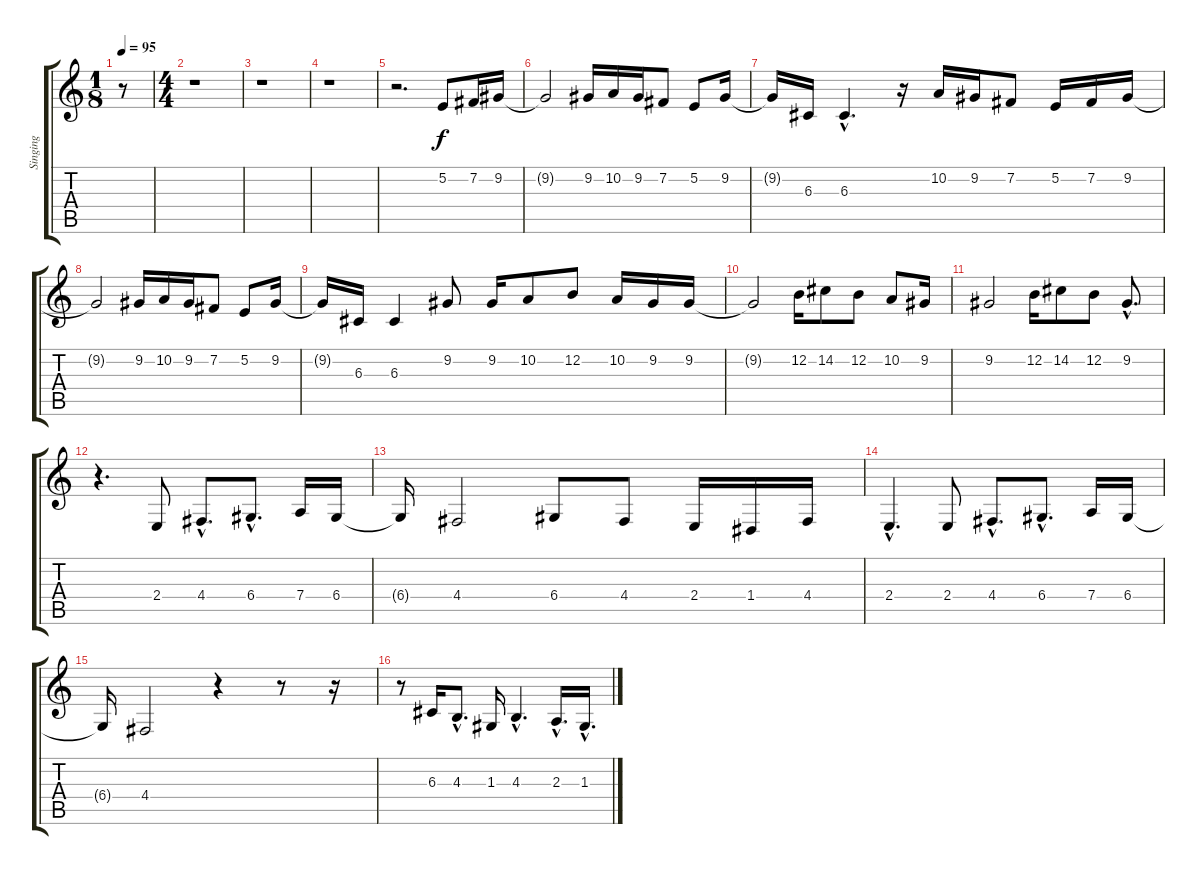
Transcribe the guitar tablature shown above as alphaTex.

\track ("Singing" "Singing") {instrument lead1square}
\staff {score tabs}
\tuning (E4 B3 G3 D3 A2 E2) {hide}
\ts (1 8)
\tempo 95
\clef g2
\ks c
r.8{dy f instrument lead1square} |
\ts (4 4)
r.1 |
r.1 |
r.1 |
r.2{d} 5.2.8 7.2.16 9.2.16 |
9.2{t}.2 9.2.16 10.2.16 9.2.16 7.2.8 5.2.8 9.2.16 |
9.2{t}.16 6.3.16 6.3{hac}.4{d} r.16 10.2.16 9.2.16 7.2.8 5.2.16 7.2.16 9.2.16 |
9.2{t}.2 9.2.16 10.2.16 9.2.16 7.2.8 5.2.8 9.2.16 |
9.2{t}.16 6.3.16 6.3.4 9.2.8 9.2.16 10.2.8 12.2.8 10.2.16 9.2.16 9.2.16 |
9.2{t}.2 12.2.16 14.2.8 12.2.8 10.2.8 9.2.16 |
9.2.2 12.2.16 14.2.8 12.2.8 9.2{hac}.8{d} |
r.4{d} 2.4.8 4.4{hac}.8{d} 6.4{hac}.8{d} 7.4.16 6.4.16 |
6.4{t}.16 4.4.2 6.4.8 4.4.8 2.4.16 1.4.16 4.4.16 |
2.4{hac}.4{d} 2.4.8 4.4{hac}.8{d} 6.4{hac}.8{d} 7.4.16 6.4.16 |
6.4{t}.16 4.4.2 r.4 r.8 r.16 |
r.8 6.3.16 4.3{hac}.8{d} 1.3.16 4.3{hac}.4{d} 2.3{hac}.16{d} 1.3{hac}.16{d}
